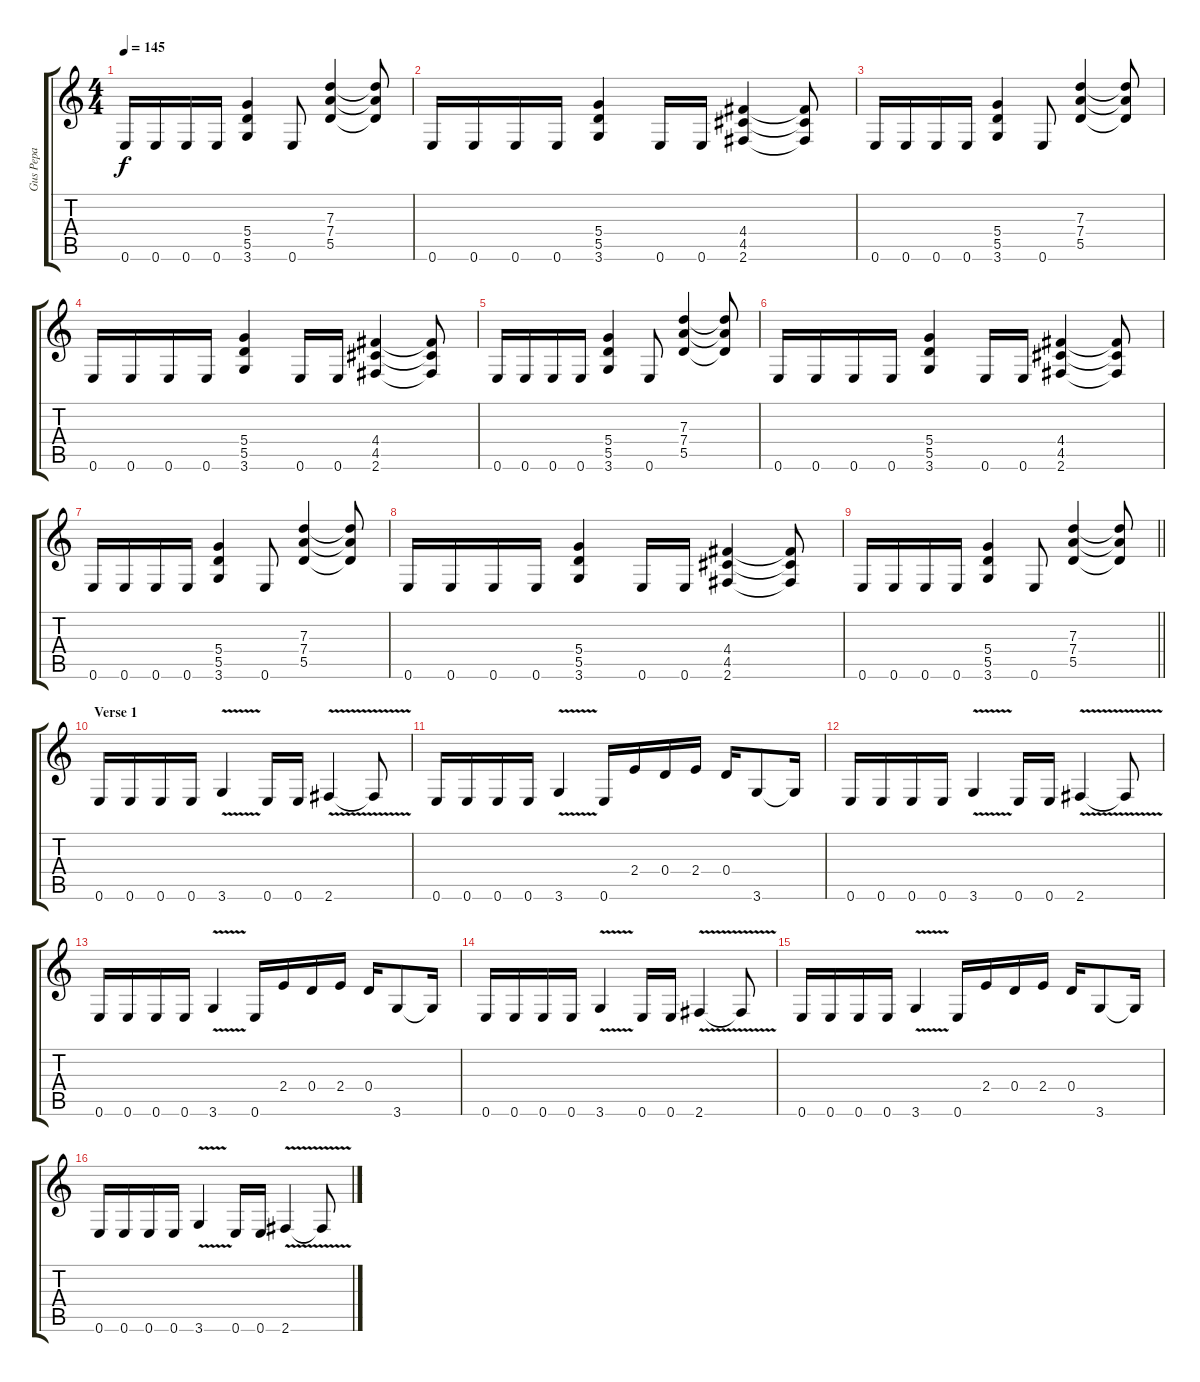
\track ("Gus Pepa" "Gus Pepa") {instrument distortionguitar}
\staff {score tabs}
\tuning (E4 B3 G3 D3 A2 E2) {hide}
\ts (4 4)
\tempo 145
\clef g2
\ks c
0.6.16{dy f} 0.6.16 0.6.16 0.6.16 (5.4 5.5 3.6).4 0.6.8 (7.3 7.4 5.5).4 (7.3{t} 7.4{t} 5.5{t}).8 |
0.6.16 0.6.16 0.6.16 0.6.16 (5.4 5.5 3.6).4 0.6.16 0.6.16 (4.4 4.5 2.6).4 (4.4{t} 4.5{t} 2.6{t}).8 |
0.6.16 0.6.16 0.6.16 0.6.16 (5.4 5.5 3.6).4 0.6.8 (7.3 7.4 5.5).4 (7.3{t} 7.4{t} 5.5{t}).8 |
0.6.16 0.6.16 0.6.16 0.6.16 (5.4 5.5 3.6).4 0.6.16 0.6.16 (4.4 4.5 2.6).4 (4.4{t} 4.5{t} 2.6{t}).8 |
0.6.16 0.6.16 0.6.16 0.6.16 (5.4 5.5 3.6).4 0.6.8 (7.3 7.4 5.5).4 (7.3{t} 7.4{t} 5.5{t}).8 |
0.6.16 0.6.16 0.6.16 0.6.16 (5.4 5.5 3.6).4 0.6.16 0.6.16 (4.4 4.5 2.6).4 (4.4{t} 4.5{t} 2.6{t}).8 |
0.6.16 0.6.16 0.6.16 0.6.16 (5.4 5.5 3.6).4 0.6.8 (7.3 7.4 5.5).4 (7.3{t} 7.4{t} 5.5{t}).8 |
0.6.16 0.6.16 0.6.16 0.6.16 (5.4 5.5 3.6).4 0.6.16 0.6.16 (4.4 4.5 2.6).4 (4.4{t} 4.5{t} 2.6{t}).8 |
\barLineRight lightlight
0.6.16 0.6.16 0.6.16 0.6.16 (5.4 5.5 3.6).4 0.6.8 (7.3 7.4 5.5).4 (7.3{t} 7.4{t} 5.5{t}).8 |
\section ("" "Verse 1")
0.6.16 0.6.16 0.6.16 0.6.16 3.6{v}.4 0.6.16 0.6.16 2.6{v}.4 2.6{t}.8 |
0.6.16 0.6.16 0.6.16 0.6.16 3.6{v}.4 0.6.16 2.4.16 0.4.16 2.4.16 0.4.16 3.6.8 3.6{t}.16 |
0.6.16 0.6.16 0.6.16 0.6.16 3.6{v}.4 0.6.16 0.6.16 2.6{v}.4 2.6{t}.8 |
0.6.16 0.6.16 0.6.16 0.6.16 3.6{v}.4 0.6.16 2.4.16 0.4.16 2.4.16 0.4.16 3.6.8 3.6{t}.16 |
0.6.16 0.6.16 0.6.16 0.6.16 3.6{v}.4 0.6.16 0.6.16 2.6{v}.4 2.6{t}.8 |
0.6.16 0.6.16 0.6.16 0.6.16 3.6{v}.4 0.6.16 2.4.16 0.4.16 2.4.16 0.4.16 3.6.8 3.6{t}.16 |
0.6.16 0.6.16 0.6.16 0.6.16 3.6{v}.4 0.6.16 0.6.16 2.6{v}.4 2.6{t}.8
